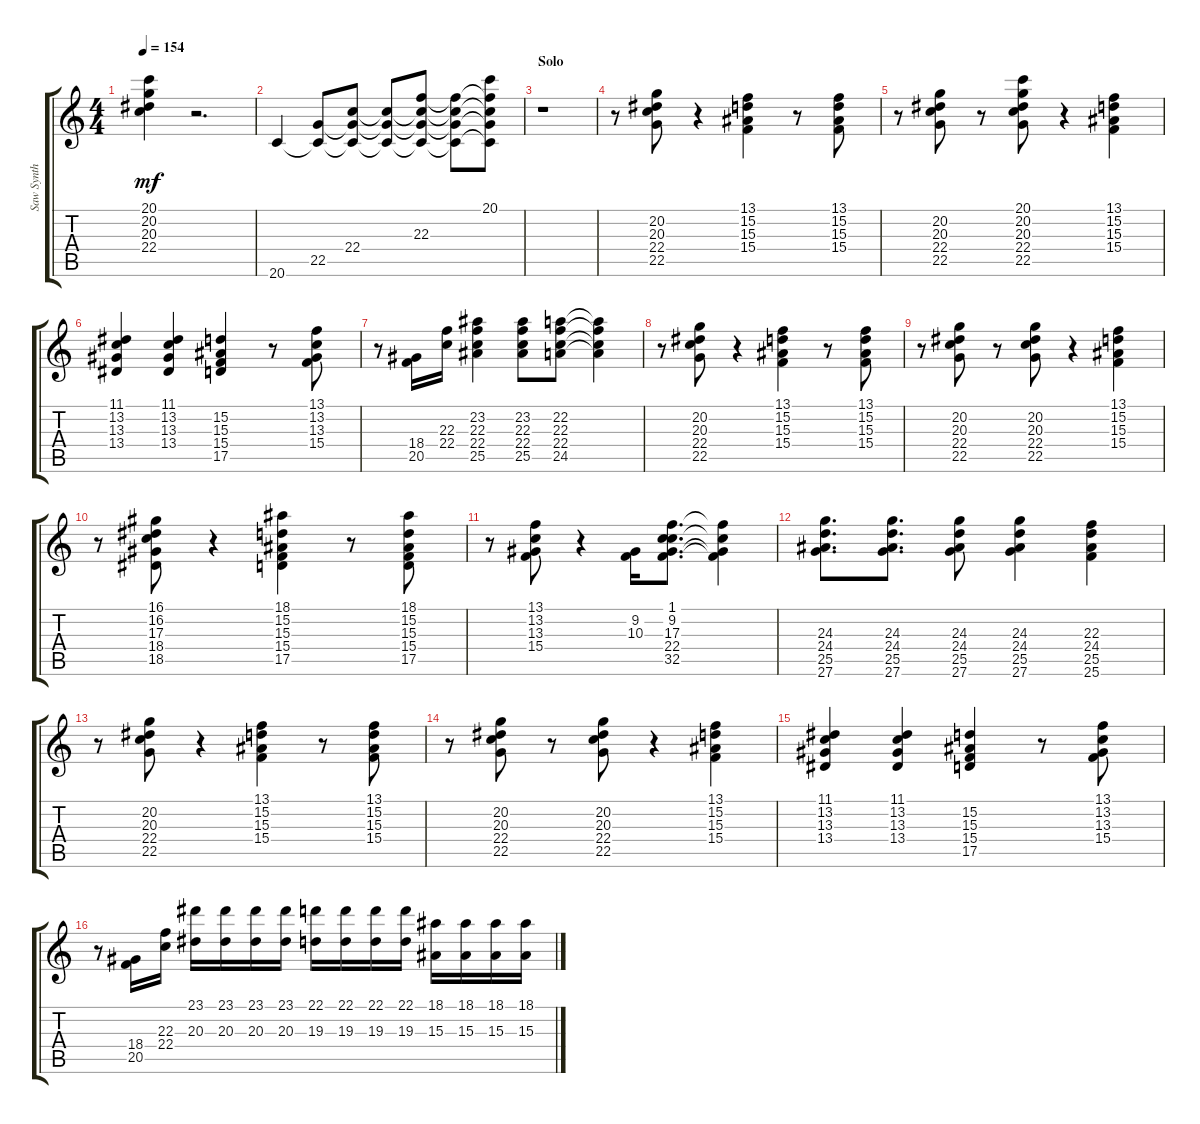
\track ("Saw Synth" "Saw Synth") {instrument lead2sawtooth}
\staff {score tabs}
\tuning (E4 B3 G3 D3 A2 E2) {hide}
\ts (4 4)
\tempo 154
\clef g2
\ks c
(20.1{t} 20.2{t} 20.3{t} 22.4{t}).4{dy mf} r.2{d} |
20.6.4 (22.5 20.6{t}).8 (22.4 22.5{t} 20.6{t}).8 (22.4{t} 22.5{t} 20.6{t}).8 (22.3 22.4{t} 22.5{t} 20.6{t}).8 (22.3{t} 22.4{t} 22.5{t} 20.6{t}).8 (20.1 22.3{t} 22.4{t} 22.5{t} 20.6{t}).8 |
\section ("" "Solo")
r.1 |
r.8 (20.2 20.3 22.4 22.5).8 r.4 (13.1 15.2 15.3 15.4).4 r.8 (13.1 15.2 15.3 15.4).8 |
r.8 (20.2 20.3 22.4 22.5).8 r.8 (20.1 20.2 20.3 22.4 22.5).8 r.4 (13.1 15.2 15.3 15.4).4 |
(11.1 13.2 13.3 13.4).4 (11.1 13.2 13.3 13.4).4 (15.2 15.3 15.4 17.5).4 r.8 (13.1 13.2 13.3 15.4).8 |
r.8 (18.4 20.5).16 (22.3 22.4).16 (23.2 22.3 22.4 25.5).4 (23.2 22.3 22.4 25.5).8 (22.2 22.3 22.4 24.5).8 (22.2{t} 22.3{t} 22.4{t} 24.5{t}).4 |
r.8 (20.2 20.3 22.4 22.5).8 r.4 (13.1 15.2 15.3 15.4).4 r.8 (13.1 15.2 15.3 15.4).8 |
r.8 (20.2 20.3 22.4 22.5).8 r.8 (20.2 20.3 22.4 22.5).8 r.4 (13.1 15.2 15.3 15.4).4 |
r.8 (16.1 16.2 17.3 18.4 18.5).8 r.4 (18.1 15.2 15.3 15.4 17.5).4 r.8 (18.1 15.2 15.3 15.4 17.5).8 |
r.8 (13.1 13.2 13.3 15.4).8 r.4 (9.2 10.3).16 (1.1 9.2 17.3 22.4 32.5).8{d} (1.1{t} 9.2{t} 22.4{t} 32.5{t}).4 |
(24.3 24.4 25.5 27.6).8{d} (24.3 24.4 25.5 27.6).8{d} (24.3 24.4 25.5 27.6).8 (24.3 24.4 25.5 27.6).4 (22.3 24.4 25.5 25.6).4 |
r.8 (20.2 20.3 22.4 22.5).8 r.4 (13.1 15.2 15.3 15.4).4 r.8 (13.1 15.2 15.3 15.4).8 |
r.8 (20.2 20.3 22.4 22.5).8 r.8 (20.2 20.3 22.4 22.5).8 r.4 (13.1 15.2 15.3 15.4).4 |
(11.1 13.2 13.3 13.4).4 (11.1 13.2 13.3 13.4).4 (15.2 15.3 15.4 17.5).4 r.8 (13.1 13.2 13.3 15.4).8 |
r.8 (18.4 20.5).16 (22.3 22.4).16 (23.1 20.3).16 (23.1 20.3).16 (23.1 20.3).16 (23.1 20.3).16 (22.1 19.3).16 (22.1 19.3).16 (22.1 19.3).16 (22.1 19.3).16 (18.1 15.3).16 (18.1 15.3).16 (18.1 15.3).16 (18.1 15.3).16
